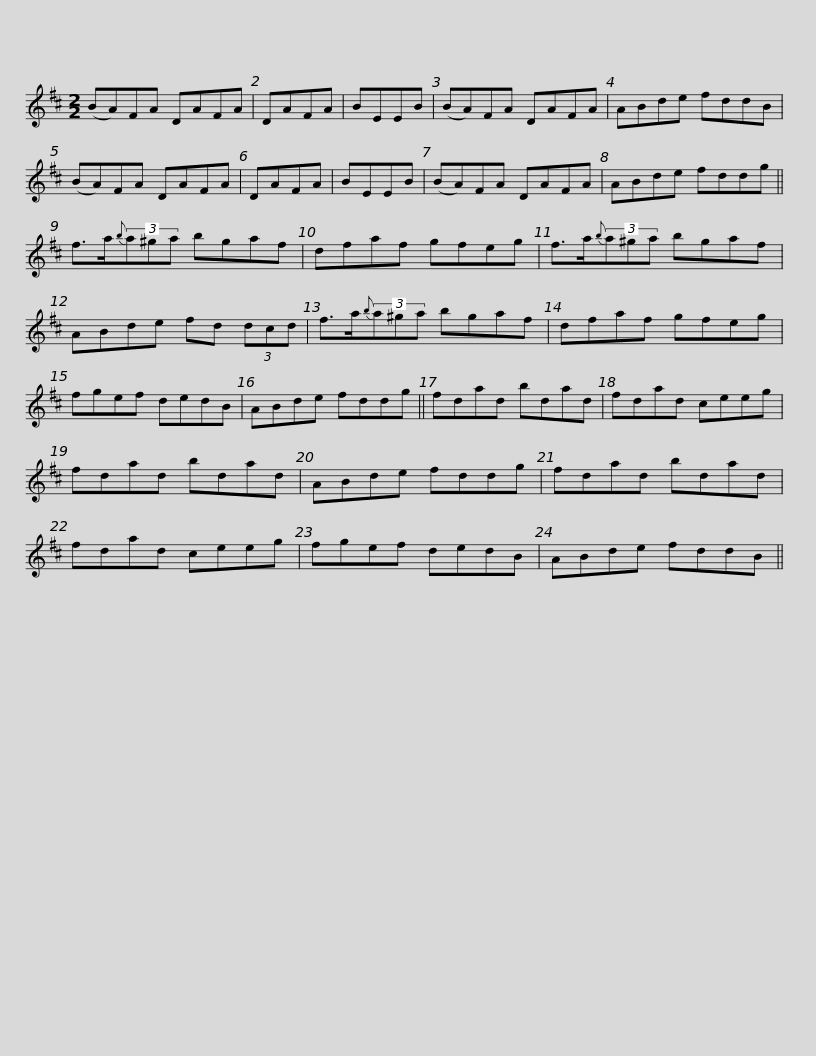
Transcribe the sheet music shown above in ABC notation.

X:1
L:1/8
M:2/2
I:linebreak $
K:D
V:1 treble
V:1
 (BA)FA DAFA | DAFA | BEEB | (BA)FA DAFA | ABde fddB | %5
 (BA)FA DAFA | DAFA |$ BEEB | (BA)FA DAFA | ABde fddg || %10
 f>a{b}(3a^ga bgaf | dfaf gfeg |$ f>a{b}(3a^ga bgaf | ABde fd (3dcd | f>a{b}(3a^ga bgaf | %15
 dfaf gfeg |$ fgef dedB | ABde fddg || fdad bdad | fdad ceeg | %20
 fdad bdad |$ ABde fddg | fdad bdad | fdad ceeg | fgef dedB | %25
 ABde fddB || %26
